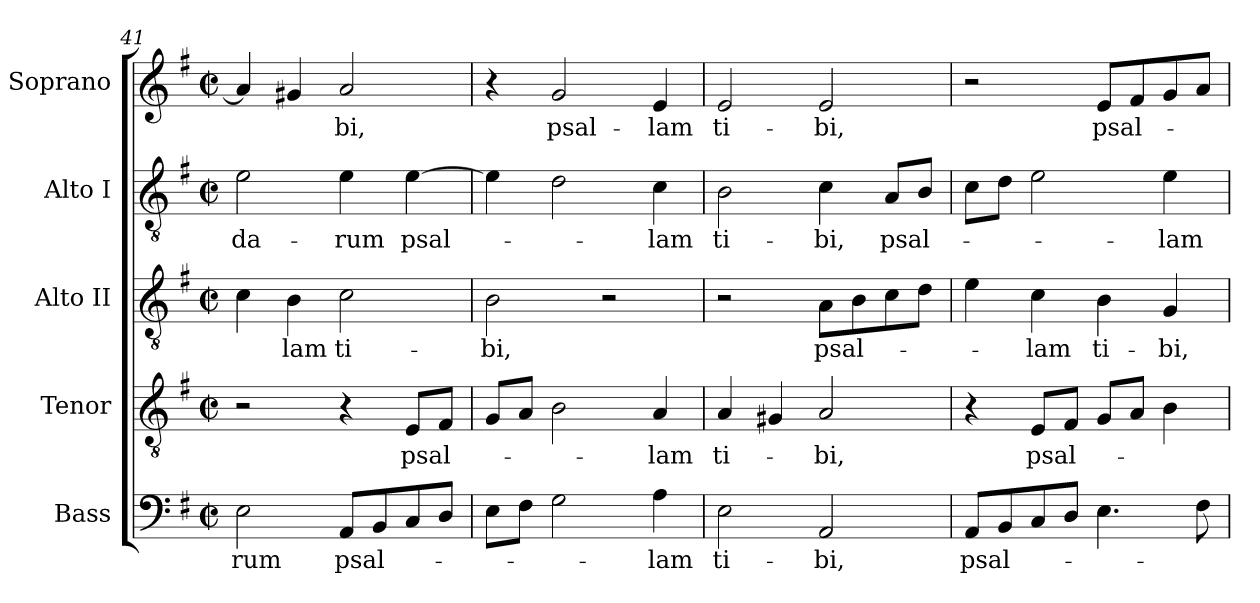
**kern	**text	**kern	**text	**kern	**text	**kern	**text	**kern	**text
*part5	*part5	*part4	*part4	*part3	*part3	*part2	*part2	*part1	*part1
*staff5	*staff5	*staff4	*staff4	*staff3	*staff3	*staff2	*staff2	*staff1	*staff1
*I"Bass	*	*I"Tenor	*	*I"Alto II	*	*I"Alto I	*	*I"Soprano	*
*	*	*	*	*I'T. II	*	*I'T.	*	*I'A.	*
*clefF4	*	*clefGv2	*	*clefGv2	*	*clefGv2	*	*clefG2	*
*	*	*	*	*ITrd7c12	*	*ITrd7c12	*	*	*
*k[f#]	*	*k[f#]	*	*k[f#]	*	*k[f#]	*	*k[f#]	*
*G:	*	*G:	*	*G:	*	*G:	*	*G:	*
*M2/2	*	*M2/2	*	*M2/2	*	*M2/2	*	*M2/2	*
*met(c|)	*	*met(c|)	*	*met(c|)	*	*met(c|)	*	*met(c|)	*
=41	=41	=41	=41	=41	=41	=41	=41	=41	=41
!	!LO:LY:b:color=#000000	!	!	!	!	!	!	!	!
!	!	!	!	!	!	!	!LO:LY:b:color=#000000	!	!
2Ei\	-rum	2r	.	4Ci\	.	2Ei\	-da-	4ai/]	.
!	!	!	!	!	!LO:LY:b:color=#000000	!	!	!	!
.	.	.	.	4BBi\	-lam	.	.	4g#Xi/	.
!	!LO:LY:b:color=#000000	!	!	!	!	!	!	!	!
!	!	!	!	!	!LO:LY:b:color=#000000	!	!	!	!
!	!	!	!	!	!	!	!LO:LY:b:color=#000000	!	!
!	!	!	!	!	!	!	!	!	!LO:LY:b:color=#000000
8AAi/L	psal-	4r	.	2Ci\	ti-	4Ei\	-rum	2ai/	-bi,
8BBi/	.	.	.	.	.	.	.	.	.
!	!	!	!LO:LY:b:color=#000000	!	!	!	!	!	!
!	!	!	!	!	!	!	!LO:LY:b:color=#000000	!	!
8Ci/	.	8Ei/L	psal-	.	.	[>4Ei\	psal-	.	.
8Di/J	.	8F#i/J	.	.	.	.	.	.	.
!!LO:PB:g=z
=42	=42	=42	=42	=42	=42	=42	=42	=42	=42
!	!	!	!	!	!LO:LY:b:color=#000000	!	!	!	!
8Ei\L	.	8Gi/L	.	2BBi\	-bi,	4Ei\]	.	4r	.
8F#i\J	.	8Ai/J	.	.	.	.	.	.	.
!	!	!	!	!	!	!	!	!	!LO:LY:b:color=#000000
2Gi\	.	2Bi\	.	.	.	2Di\	.	2gi/	psal-
.	.	.	.	2r	.	.	.	.	.
!	!LO:LY:b:color=#000000	!	!	!	!	!	!	!	!
!	!	!	!LO:LY:b:color=#000000	!	!	!	!	!	!
!	!	!	!	!	!	!	!LO:LY:b:color=#000000	!	!
!	!	!	!	!	!	!	!	!	!LO:LY:b:color=#000000
4Ai\	-lam	4Ai/	-lam	.	.	4Ci\	-lam	4ei/	-lam
=43	=43	=43	=43	=43	=43	=43	=43	=43	=43
!	!LO:LY:b:color=#000000	!	!	!	!	!	!	!	!
!	!	!	!LO:LY:b:color=#000000	!	!	!	!	!	!
!	!	!	!	!	!	!	!LO:LY:b:color=#000000	!	!
!	!	!	!	!	!	!	!	!	!LO:LY:b:color=#000000
2Ei\	ti-	4Ai/	ti-	2r	.	2BBi\	ti-	2ei/	ti-
.	.	4G#Xi/	.	.	.	.	.	.	.
!	!LO:LY:b:color=#000000	!	!	!	!	!	!	!	!
!	!	!	!LO:LY:b:color=#000000	!	!	!	!	!	!
!	!	!	!	!	!LO:LY:b:color=#000000	!	!	!	!
!	!	!	!	!	!	!	!LO:LY:b:color=#000000	!	!
!	!	!	!	!	!	!	!	!	!LO:LY:b:color=#000000
2AAi/	-bi,	2Ai/	-bi,	8AAi\L	psal-	4Ci\	-bi,	2ei/	-bi,
.	.	.	.	8BBi\	.	.	.	.	.
!	!	!	!	!	!	!	!LO:LY:b:color=#000000	!	!
.	.	.	.	8Ci\	.	8AAi/L	psal-	.	.
.	.	.	.	8Di\J	.	8BBi/J	.	.	.
=44	=44	=44	=44	=44	=44	=44	=44	=44	=44
!	!LO:LY:b:color=#000000	!	!	!	!	!	!	!	!
8AAi/L	psal-	4r	.	4Ei\	.	8Ci\L	.	2r	.
8BBi/	.	.	.	.	.	8Di\J	.	.	.
!	!	!	!LO:LY:b:color=#000000	!	!	!	!	!	!
!	!	!	!	!	!LO:LY:b:color=#000000	!	!	!	!
8Ci/	.	8Ei/L	psal-	4Ci\	-lam	2Ei\	.	.	.
8Di/J	.	8F#i/J	.	.	.	.	.	.	.
!	!	!	!	!	!LO:LY:b:color=#000000	!	!	!	!
!	!	!	!	!	!	!	!	!	!LO:LY:b:color=#000000
4.Ei\	.	8Gi/L	.	4BBi\	ti-	.	.	8ei/L	psal-
.	.	8Ai/J	.	.	.	.	.	8f#i/	.
!	!	!	!	!	!LO:LY:b:color=#000000	!	!	!	!
!	!	!	!	!	!	!	!LO:LY:b:color=#000000	!	!
.	.	4Bi\	.	4GGi/	-bi,	4Ei\	-lam	8gi/	.
8F#i\	.	.	.	.	.	.	.	8ai/J	.
=	=	=	=	=	=	=	=	=	=
*-	*-	*-	*-	*-	*-	*-	*-	*-	*-
